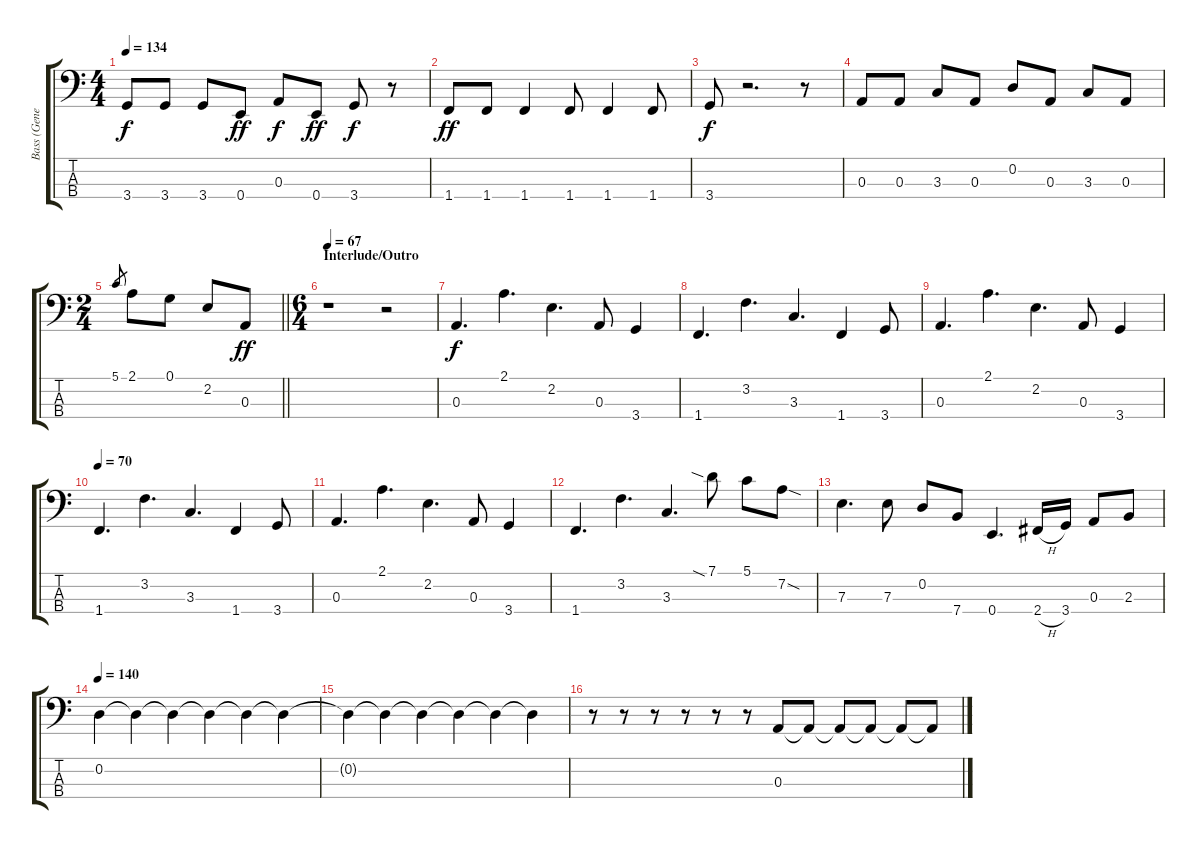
\track ("Bass (Gene)" "Bass (Gene") {instrument electricbasspick}
\staff {score tabs}
\tuning (G2 D2 A1 E1) {hide}
\ts (4 4)
\tempo 134
\clef f4
\ks c
3.4.8{dy f} 3.4.8 3.4.8 0.4.8{dy ff} 0.3.8{dy f} 0.4.8{dy ff} 3.4.8{dy f} r.8 |
1.4.8{dy ff} 1.4.8 1.4.4 1.4.8 1.4.4 1.4.8 |
3.4.8{dy f} r.2{d} r.8 |
0.3.8 0.3.8 3.3.8 0.3.8 0.2.8 0.3.8 3.3.8 0.3.8 |
\ts (2 4)
\barLineRight lightlight
5.1.8{gr} 2.1.8 0.1.8 2.2.8 0.3.8{dy ff} |
\ts (6 4)
\section ("" "Interlude/Outro")
\tempo 67
r.1 r.2 |
0.3.4{d dy f} 2.1.4{d} 2.2.4{d} 0.3.8 3.4.4 |
1.4.4{d} 3.2.4{d} 3.3.4{d} 1.4.4 3.4.8 |
0.3.4{d} 2.1.4{d} 2.2.4{d} 0.3.8 3.4.4 |
\tempo 70
1.4.4{d} 3.2.4{d} 3.3.4{d} 1.4.4 3.4.8 |
0.3.4{d} 2.1.4{d} 2.2.4{d} 0.3.8 3.4.4 |
1.4.4{d} 3.2.4{d} 3.3.4{d} 7.1{sia}.8 5.1.8 7.2{sod}.8 |
7.3.4{d} 7.3.8 0.2.8 7.4.8 0.4.4{d} 2.4{h}.16 3.4.16 0.3.8 2.3.8 |
\tempo 140
0.2.4 0.2{t}.4 0.2{t}.4 0.2{t}.4 0.2{t}.4 0.2{t}.4 |
0.2{t}.4 0.2{t}.4 0.2{t}.4 0.2{t}.4 0.2{t}.4 0.2{t}.4 |
r.8 r.8 r.8 r.8 r.8 r.8 0.3.8 0.3{t}.8 0.3{t}.8 0.3{t}.8 0.3{t}.8 0.3{t}.8
